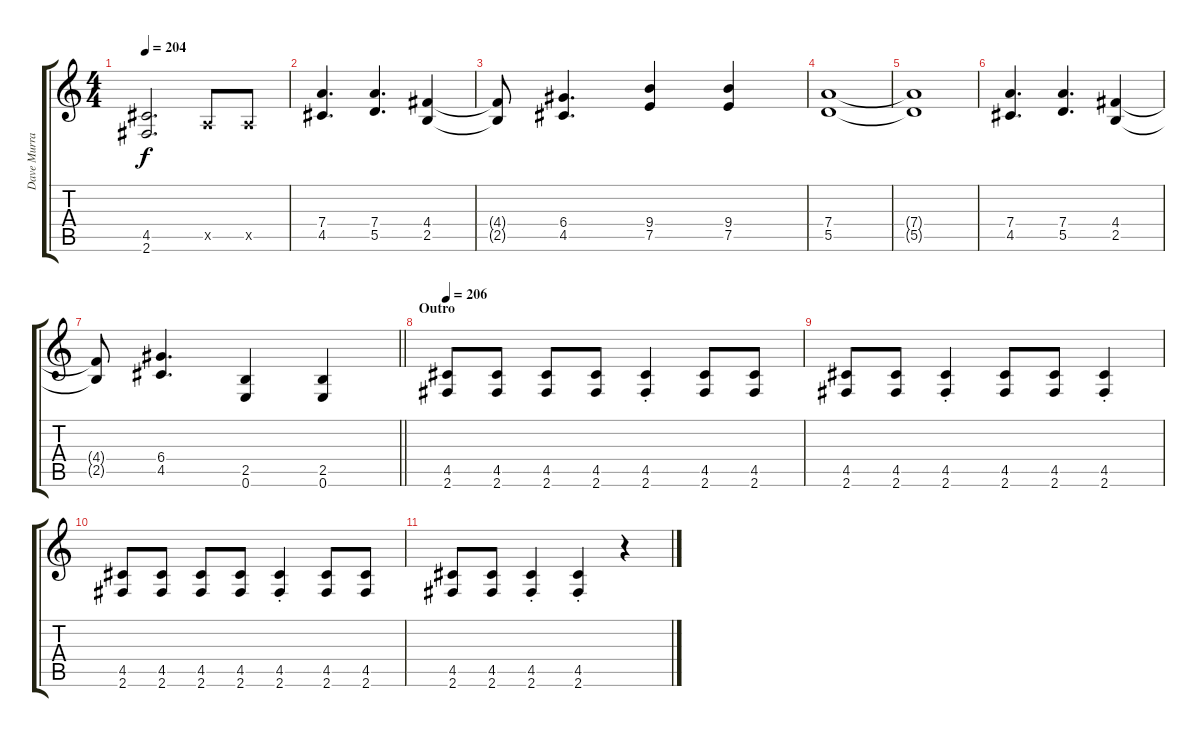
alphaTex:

\track ("Dave Murray" "Dave Murra") {instrument overdrivenguitar}
\staff {score tabs}
\tuning (E4 B3 G3 D3 A2 E2) {hide}
\ts (4 4)
\tempo 204
\clef g2
\ks c
(4.5{t} 2.6{t}).2{d dy f} 0.5{x}.8 0.5{x}.8 |
(7.4 4.5).4{d} (7.4 5.5).4{d} (4.4 2.5).4 |
(4.4{t} 2.5{t}).8 (6.4 4.5).4{d} (9.4 7.5).4 (9.4 7.5).4 |
(7.4 5.5).1 |
(7.4{t} 5.5{t}).1 |
(7.4 4.5).4{d} (7.4 5.5).4{d} (4.4 2.5).4 |
\barLineRight lightlight
(4.4{t} 2.5{t}).8 (6.4 4.5).4{d} (2.5 0.6).4 (2.5 0.6).4 |
\section ("" "Outro")
\tempo 206
(4.5 2.6).8 (4.5 2.6).8 (4.5 2.6).8 (4.5 2.6).8 (4.5{st} 2.6{st}).4 (4.5 2.6).8 (4.5 2.6).8 |
(4.5 2.6).8 (4.5 2.6).8 (4.5{st} 2.6{st}).4 (4.5 2.6).8 (4.5 2.6).8 (4.5{st} 2.6{st}).4 |
(4.5 2.6).8 (4.5 2.6).8 (4.5 2.6).8 (4.5 2.6).8 (4.5{st} 2.6{st}).4 (4.5 2.6).8 (4.5 2.6).8 |
(4.5 2.6).8 (4.5 2.6).8 (4.5{st} 2.6{st}).4 (4.5{st} 2.6{st}).4 r.4
